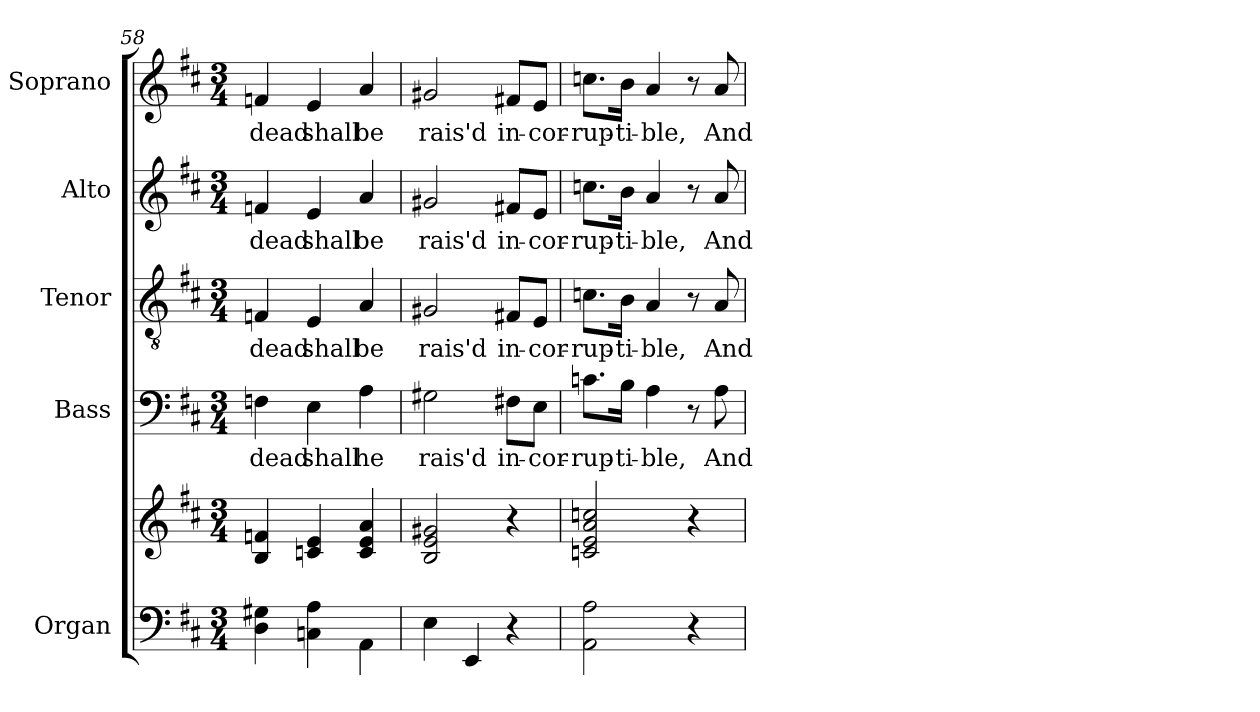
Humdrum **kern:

**kern	**kern	**kern	**text	**kern	**text	**kern	**text	**kern	**text
*part5	*part5	*part4	*part4	*part3	*part3	*part2	*part2	*part1	*part1
*staff6	*staff5	*staff4	*staff4	*staff3	*staff3	*staff2	*staff2	*staff1	*staff1
*I"Organ	*	*I"Bass	*	*I"Tenor	*	*I"Alto	*	*I"Soprano	*
*I'Org.	*	*I'B.	*	*I'T.	*	*I'A.	*	*I'S.	*
*clefF4	*clefG2	*clefF4	*	*clefGv2	*	*clefG2	*	*clefG2	*
*	*	*	*	*ITrd7c12	*	*	*	*	*
*k[f#c#]	*k[f#c#]	*k[f#c#]	*	*k[f#c#]	*	*k[f#c#]	*	*k[f#c#]	*
*D:	*D:	*D:	*	*D:	*	*D:	*	*D:	*
*M3/4	*M3/4	*M3/4	*	*M3/4	*	*M3/4	*	*M3/4	*
=58	=58	=58	=58	=58	=58	=58	=58	=58	=58
!	!	!	!LO:LY:b:color=#000000	!	!	!	!	!	!
!	!	!	!	!	!LO:LY:b:color=#000000	!	!	!	!
!	!	!	!	!	!	!	!LO:LY:b:color=#000000	!	!
!	!	!	!	!	!	!	!	!	!LO:LY:b:color=#000000
4Di\ 4G#Xi	4Bi/ 4fni	4Fni\	dead	4FFni/	dead	4fni/	dead	4fni/	dead
!	!	!	!LO:LY:b:color=#000000	!	!	!	!	!	!
!	!	!	!	!	!LO:LY:b:color=#000000	!	!	!	!
!	!	!	!	!	!	!	!LO:LY:b:color=#000000	!	!
!	!	!	!	!	!	!	!	!	!LO:LY:b:color=#000000
4Cni\ 4Ai	4cni/ 4ei	4Ei\	shall	4EEi/	shall	4ei/	shall	4ei/	shall
!	!	!	!LO:LY:b:color=#000000	!	!	!	!	!	!
!	!	!	!	!	!LO:LY:b:color=#000000	!	!	!	!
!	!	!	!	!	!	!	!LO:LY:b:color=#000000	!	!
!	!	!	!	!	!	!	!	!	!LO:LY:b:color=#000000
4AAi\	4ci/ 4ei 4ai	4Ai\	he	4AAi/	be	4ai/	be	4ai/	be
!!LO:PB:g=z
=59	=59	=59	=59	=59	=59	=59	=59	=59	=59
!	!	!	!LO:LY:b:color=#000000	!	!	!	!	!	!
!	!	!	!	!	!LO:LY:b:color=#000000	!	!	!	!
!	!	!	!	!	!	!	!LO:LY:b:color=#000000	!	!
!	!	!	!	!	!	!	!	!	!LO:LY:b:color=#000000
4Ei\	2Bi/ 2ei 2g#Xi	2G#Xi\	rais'd	2GG#Xi/	rais'd	2g#Xi/	rais'd	2g#Xi/	rais'd
4EEi/	.	.	.	.	.	.	.	.	.
!	!	!	!LO:LY:b:color=#000000	!	!	!	!	!	!
!	!	!	!	!	!LO:LY:b:color=#000000	!	!	!	!
!	!	!	!	!	!	!	!LO:LY:b:color=#000000	!	!
!	!	!	!	!	!	!	!	!	!LO:LY:b:color=#000000
4r	4r	8F#Xi\L	in-	8FF#Xi/L	in-	8f#Xi/L	in-	8f#Xi/L	in-
!	!	!	!LO:LY:b:color=#000000	!	!	!	!	!	!
!	!	!	!	!	!LO:LY:b:color=#000000	!	!	!	!
!	!	!	!	!	!	!	!LO:LY:b:color=#000000	!	!
!	!	!	!	!	!	!	!	!	!LO:LY:b:color=#000000
.	.	8Ei\J	-cor-	8EEi/J	-cor-	8ei/J	-cor-	8ei/J	-cor-
=60	=60	=60	=60	=60	=60	=60	=60	=60	=60
!	!	!	!LO:LY:b:color=#000000	!	!	!	!	!	!
!	!	!	!	!	!LO:LY:b:color=#000000	!	!	!	!
!	!	!	!	!	!	!	!LO:LY:b:color=#000000	!	!
!	!	!	!	!	!	!	!	!	!LO:LY:b:color=#000000
2AAi\ 2Ai	2cni/ 2ei 2ai 2ccni	8.cni\L	-rup-	8.Cni\L	-rup-	8.ccni\L	-rup-	8.ccni\L	-rup-
!	!	!	!LO:LY:b:color=#000000	!	!	!	!	!	!
!	!	!	!	!	!LO:LY:b:color=#000000	!	!	!	!
!	!	!	!	!	!	!	!LO:LY:b:color=#000000	!	!
!	!	!	!	!	!	!	!	!	!LO:LY:b:color=#000000
.	.	16Bi\Jk	-ti-	16BBi\Jk	-ti-	16bi\Jk	-ti-	16bi\Jk	-ti-
!	!	!	!LO:LY:b:color=#000000	!	!	!	!	!	!
!	!	!	!	!	!LO:LY:b:color=#000000	!	!	!	!
!	!	!	!	!	!	!	!LO:LY:b:color=#000000	!	!
!	!	!	!	!	!	!	!	!	!LO:LY:b:color=#000000
.	.	4Ai\	-ble,	4AAi/	-ble,	4ai/	-ble,	4ai/	-ble,
4r	4r	8r	.	8r	.	8r	.	8r	.
!	!	!	!LO:LY:b:color=#000000	!	!	!	!	!	!
!	!	!	!	!	!LO:LY:b:color=#000000	!	!	!	!
!	!	!	!	!	!	!	!LO:LY:b:color=#000000	!	!
!	!	!	!	!	!	!	!	!	!LO:LY:b:color=#000000
.	.	8Ai\	And	8AAi/	And	8ai/	And	8ai/	And
=	=	=	=	=	=	=	=	=	=
*-	*-	*-	*-	*-	*-	*-	*-	*-	*-
